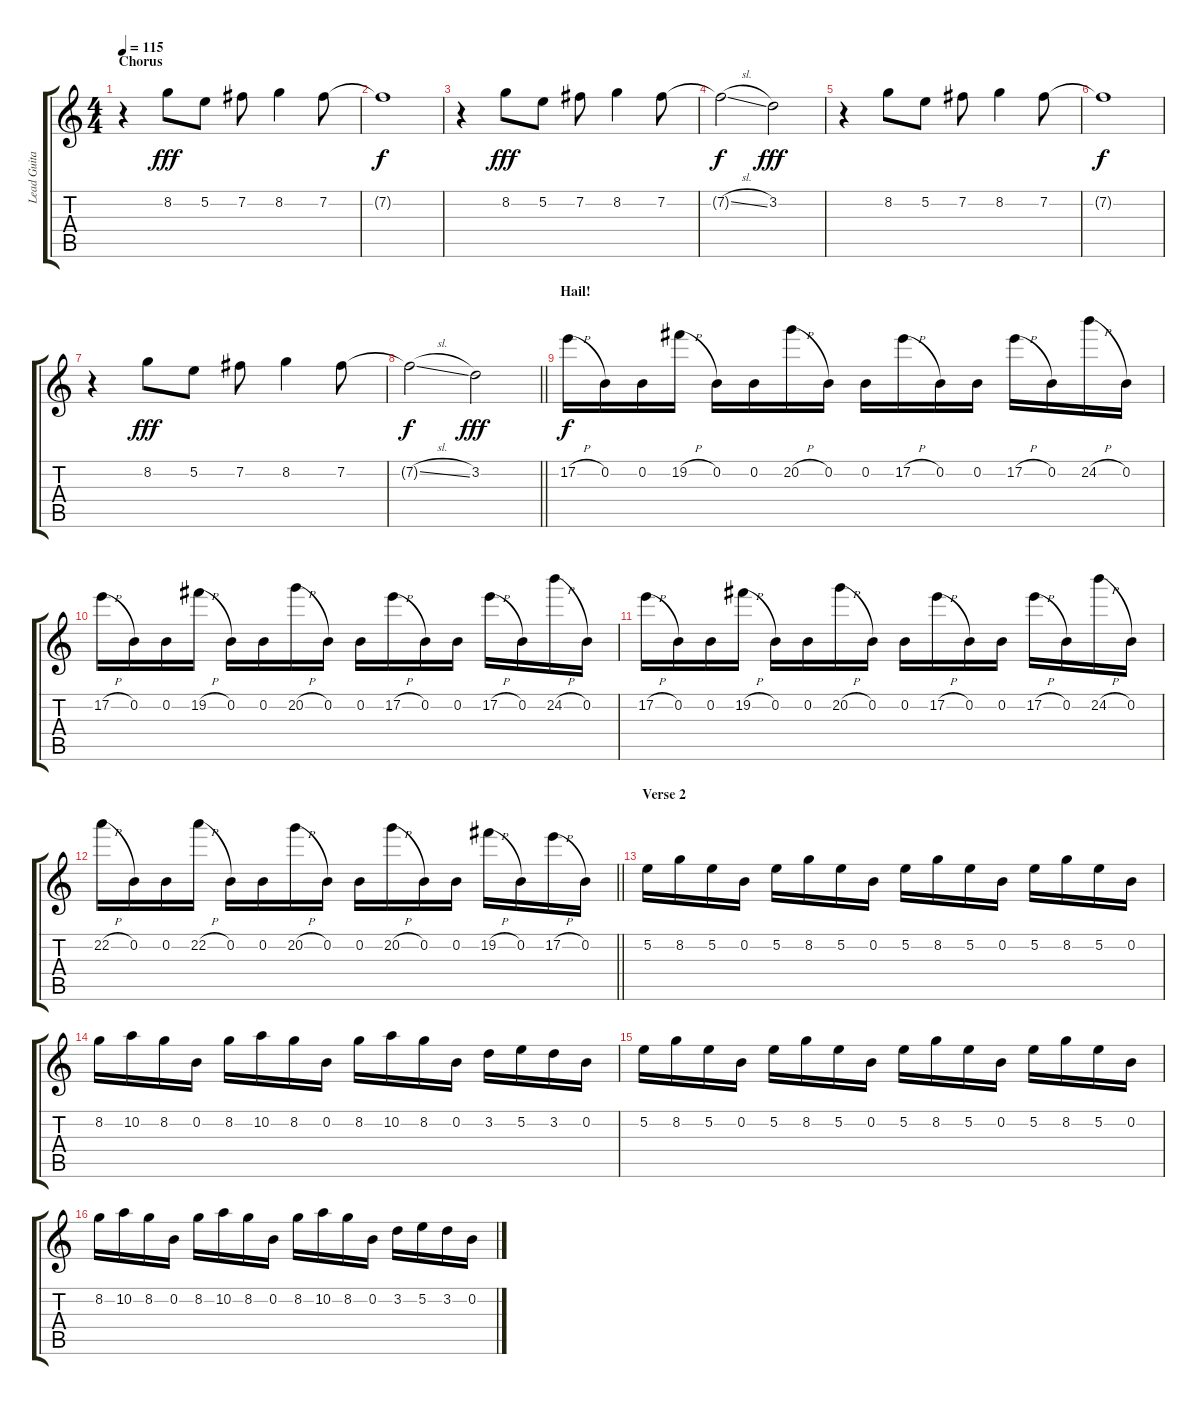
\track ("Lead Guitar" "Lead Guita") {instrument distortionguitar}
\staff {score tabs}
\tuning (E4 B3 G3 D3 A2 D2) {hide}
\ts (4 4)
\section ("" "Chorus")
\tempo 115
\clef g2
\ks c
r.4{dy f} 8.2.8{dy fff} 5.2.8 7.2.8 8.2.4 7.2.8 |
7.2{t}.1{dy f} |
r.4 8.2.8{dy fff} 5.2.8 7.2.8 8.2.4 7.2.8 |
7.2{sl t}.2{dy f} 3.2.2{dy fff} |
r.4 8.2.8 5.2.8 7.2.8 8.2.4 7.2.8 |
7.2{t}.1{dy f} |
r.4 8.2.8{dy fff} 5.2.8 7.2.8 8.2.4 7.2.8 |
\barLineRight lightlight
7.2{sl t}.2{dy f} 3.2.2{dy fff} |
\section ("" "Hail!")
17.2{h}.16{dy f} 0.2.16 0.2.16 19.2{h}.16 0.2.16 0.2.16 20.2{h}.16 0.2.16 0.2.16 17.2{h}.16 0.2.16 0.2.16 17.2{h}.16 0.2.16 24.2{h}.16 0.2.16 |
17.2{h}.16 0.2.16 0.2.16 19.2{h}.16 0.2.16 0.2.16 20.2{h}.16 0.2.16 0.2.16 17.2{h}.16 0.2.16 0.2.16 17.2{h}.16 0.2.16 24.2{h}.16 0.2.16 |
17.2{h}.16 0.2.16 0.2.16 19.2{h}.16 0.2.16 0.2.16 20.2{h}.16 0.2.16 0.2.16 17.2{h}.16 0.2.16 0.2.16 17.2{h}.16 0.2.16 24.2{h}.16 0.2.16 |
\barLineRight lightlight
22.2{h}.16 0.2.16 0.2.16 22.2{h}.16 0.2.16 0.2.16 20.2{h}.16 0.2.16 0.2.16 20.2{h}.16 0.2.16 0.2.16 19.2{h}.16 0.2.16 17.2{h}.16 0.2.16 |
\section ("" "Verse 2")
5.2.16 8.2.16 5.2.16 0.2.16 5.2.16 8.2.16 5.2.16 0.2.16 5.2.16 8.2.16 5.2.16 0.2.16 5.2.16 8.2.16 5.2.16 0.2.16 |
8.2.16 10.2.16 8.2.16 0.2.16 8.2.16 10.2.16 8.2.16 0.2.16 8.2.16 10.2.16 8.2.16 0.2.16 3.2.16 5.2.16 3.2.16 0.2.16 |
5.2.16 8.2.16 5.2.16 0.2.16 5.2.16 8.2.16 5.2.16 0.2.16 5.2.16 8.2.16 5.2.16 0.2.16 5.2.16 8.2.16 5.2.16 0.2.16 |
8.2.16 10.2.16 8.2.16 0.2.16 8.2.16 10.2.16 8.2.16 0.2.16 8.2.16 10.2.16 8.2.16 0.2.16 3.2.16 5.2.16 3.2.16 0.2.16
